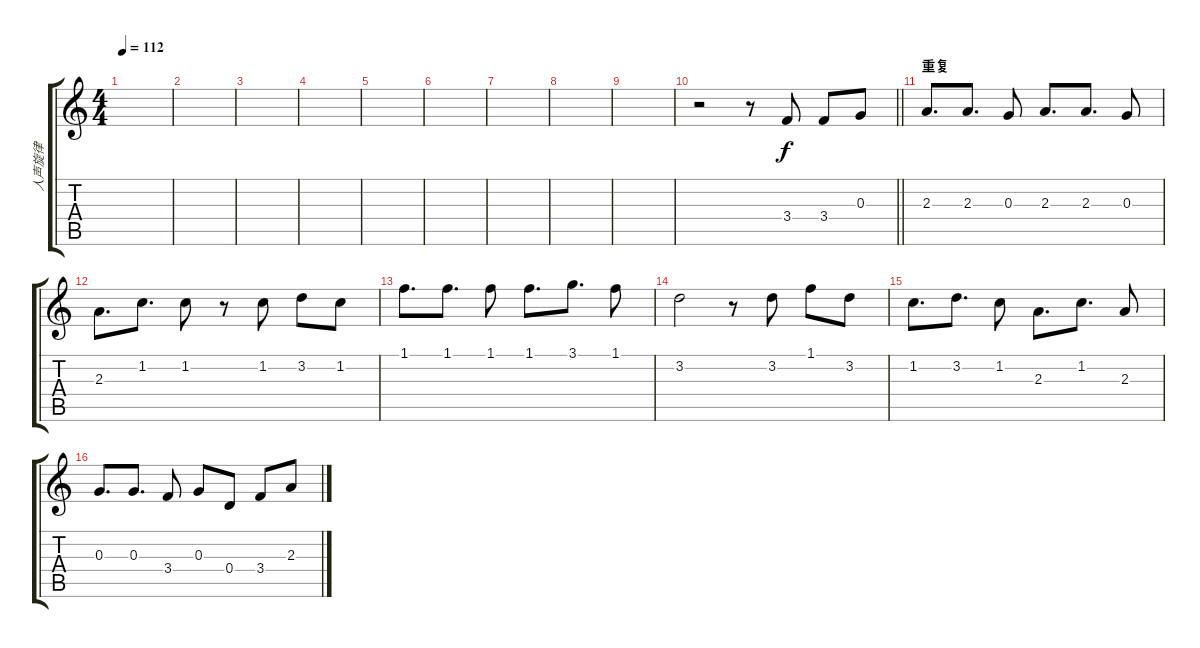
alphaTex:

\track ("人声旋律" "人声旋律") {instrument acousticbass}
\staff {score tabs}
\tuning (E4 B3 G3 D3 A2 E2) {hide}
\ts (4 4)
\tempo 112
\clef g2
\ks c
|
|
|
|
|
|
|
|
|
\barLineRight lightlight
r.2 r.8 3.4.8 3.4.8 0.3.8 |
\section ("" "重复")
2.3.8{d} 2.3.8{d} 0.3.8 2.3.8{d} 2.3.8{d} 0.3.8 |
2.3.8{d} 1.2.8{d} 1.2.8 r.8 1.2.8 3.2.8 1.2.8 |
1.1.8{d} 1.1.8{d} 1.1.8 1.1.8{d} 3.1.8{d} 1.1.8 |
3.2.2 r.8 3.2.8 1.1.8 3.2.8 |
1.2.8{d} 3.2.8{d} 1.2.8 2.3.8{d} 1.2.8{d} 2.3.8 |
0.3.8{d} 0.3.8{d} 3.4.8 0.3.8 0.4.8 3.4.8 2.3.8
